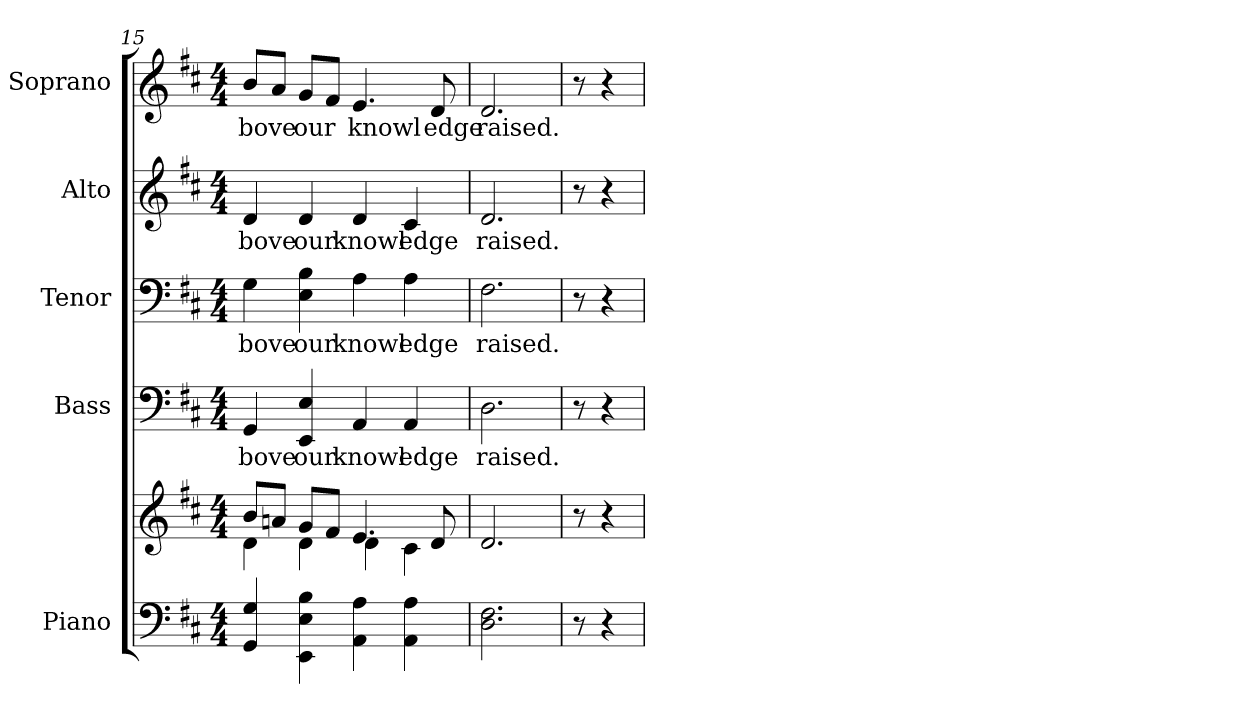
**kern	**kern	**kern	**text	**kern	**text	**kern	**text	**kern	**text
*part5	*part5	*part4	*part4	*part3	*part3	*part2	*part2	*part1	*part1
*staff6	*staff5	*staff4	*staff4	*staff3	*staff3	*staff2	*staff2	*staff1	*staff1
*I"Piano	*	*I"Bass	*	*I"Tenor	*	*I"Alto	*	*I"Soprano	*
*I'Pno.	*	*I'B.	*	*I'T.	*	*I'A.	*	*I'S.	*
!!LO:PB:g=z
*clefF4	*clefG2	*clefF4	*	*clefF4	*	*clefG2	*	*clefG2	*
*k[f#c#]	*k[f#c#]	*k[f#c#]	*	*k[f#c#]	*	*k[f#c#]	*	*k[f#c#]	*
*D:	*D:	*D:	*	*D:	*	*D:	*	*D:	*
*M4/4	*M4/4	*M4/4	*	*M4/4	*	*M4/4	*	*M4/4	*
=15	=15	=15	=15	=15	=15	=15	=15	=15	=15
*	*^	*	*	*	*	*	*	*	*
!	!	!	!	!LO:LY:b:color=#000000	!	!	!	!	!	!
!	!	!	!	!	!	!LO:LY:b:color=#000000	!	!	!	!
!	!	!	!	!	!	!	!	!LO:LY:b:color=#000000	!	!
!	!	!	!	!	!	!	!	!	!	!LO:LY:b:color=#000000
4GGi/ 4Gi	8bi/L	4di\	4GGi/	-bove	4Gi\	-bove	4di/	-bove	8bi/L	-bove
.	8ani/J	.	.	.	.	.	.	.	8ai/J	.
!	!	!	!	!LO:LY:b:color=#000000	!	!	!	!	!	!
!	!	!	!	!	!	!LO:LY:b:color=#000000	!	!	!	!
!	!	!	!	!	!	!	!	!LO:LY:b:color=#000000	!	!
!	!	!	!	!	!	!	!	!	!	!LO:LY:b:color=#000000
4EEi\ 4Ei 4Bi	8gi/L	4di\	4EEi/ 4Ei	our	4Ei\ 4Bi	our	4di/	our	8gi/L	our
.	8f#i/J	.	.	.	.	.	.	.	8f#i/J	.
!	!	!	!	!LO:LY:b:color=#000000	!	!	!	!	!	!
!	!	!	!	!	!	!LO:LY:b:color=#000000	!	!	!	!
!	!	!	!	!	!	!	!	!LO:LY:b:color=#000000	!	!
!	!	!	!	!	!	!	!	!	!	!LO:LY:b:color=#000000
4AAi\ 4Ai	4.ei/	4di\	4AAi/	knowl	4Ai\	knowl	4di/	knowl	4.ei/	knowl
!	!	!	!	!LO:LY:b:color=#000000	!	!	!	!	!	!
!	!	!	!	!	!	!LO:LY:b:color=#000000	!	!	!	!
!	!	!	!	!	!	!	!	!LO:LY:b:color=#000000	!	!
4AAi\ 4Ai	.	4c#i\	4AAi/	edge	4Ai\	edge	4c#i/	edge	.	.
!	!	!	!	!	!	!	!	!	!	!LO:LY:b:color=#000000
.	8di/	.	.	.	.	.	.	.	8di/	edge
*	*v	*v	*	*	*	*	*	*	*	*
=16	=16	=16	=16	=16	=16	=16	=16	=16	=16
!	!	!	!LO:LY:b:color=#000000	!	!	!	!	!	!
!	!	!	!	!	!LO:LY:b:color=#000000	!	!	!	!
!	!	!	!	!	!	!	!LO:LY:b:color=#000000	!	!
!	!	!	!	!	!	!	!	!	!LO:LY:b:color=#000000
2.Di\ 2.F#i	2.di/	2.Di\	raised.	2.F#i\	raised.	2.di/	raised.	2.di/	raised.
!!LO:PB:g=z
=17	=17	=17	=17	=17	=17	=17	=17	=17	=17
8r	8r	8r	.	8r	.	8r	.	8r	.
4r	4r	4r	.	4r	.	4r	.	4r	.
=	=	=	=	=	=	=	=	=	=
*-	*-	*-	*-	*-	*-	*-	*-	*-	*-
